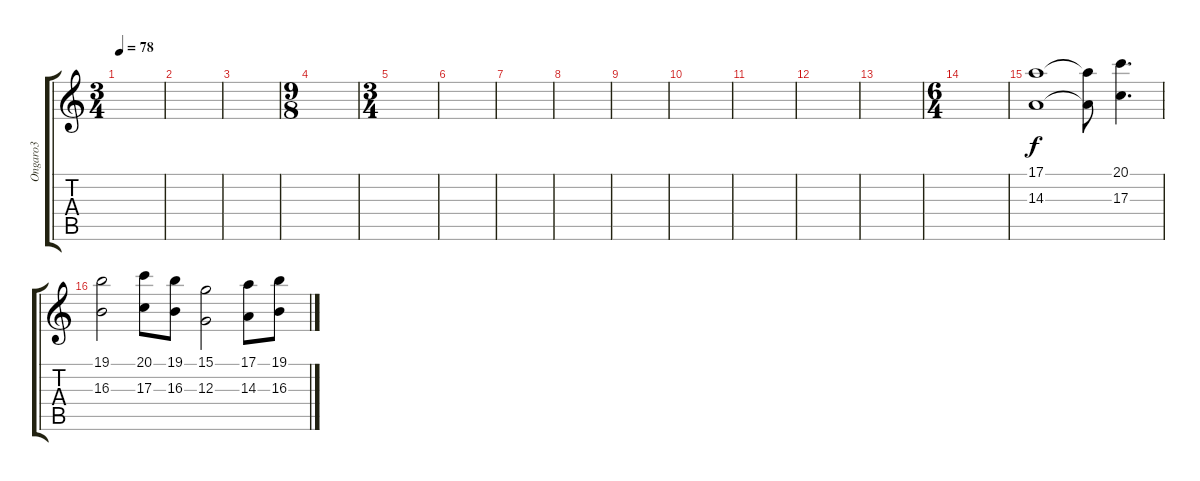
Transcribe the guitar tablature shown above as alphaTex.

\track ("Ongaro3" "Ongaro3") {instrument stringensemble1}
\staff {score tabs}
\tuning (E4 B3 G3 D3 A2 E2) {hide}
\ts (3 4)
\tempo 78
\clef g2
\ks c
|
|
|
\ts (9 8)
|
\ts (3 4)
|
|
|
|
|
|
|
|
|
\ts (6 4)
|
(17.1 14.3).1 (17.1{t} 14.3{t}).8 (20.1 17.3).4{d} |
(19.1 16.3).2 (20.1 17.3).8 (19.1 16.3).8 (15.1 12.3).2 (17.1 14.3).8 (19.1 16.3).8
